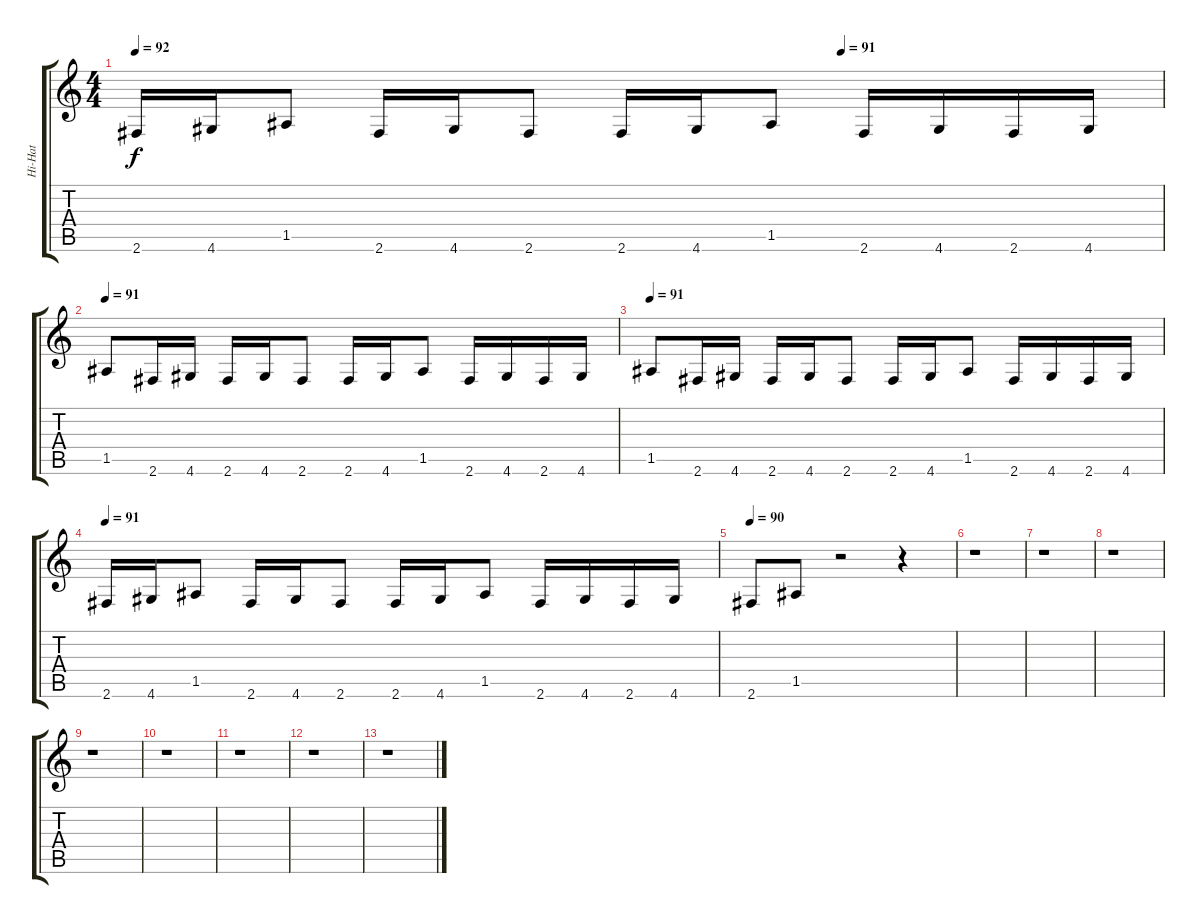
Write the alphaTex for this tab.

\track ("Hi-Hat" "Hi-Hat") {instrument acousticbass}
\staff {score tabs}
\tuning (E4 B3 G3 D3 A2 E2) {hide}
\ts (4 4)
\tempo 92
\tempo (91 0.6875)
\clef g2
\ks c
2.6.16{dy f} 4.6.16 1.5.8 2.6.16 4.6.16 2.6.8 2.6.16 4.6.16 1.5.8 2.6.16 4.6.16 2.6.16 4.6.16 |
\tempo 91
1.5.8 2.6.16 4.6.16 2.6.16 4.6.16 2.6.8 2.6.16 4.6.16 1.5.8 2.6.16 4.6.16 2.6.16 4.6.16 |
\tempo 91
1.5.8 2.6.16 4.6.16 2.6.16 4.6.16 2.6.8 2.6.16 4.6.16 1.5.8 2.6.16 4.6.16 2.6.16 4.6.16 |
\tempo 91
2.6.16 4.6.16 1.5.8 2.6.16 4.6.16 2.6.8 2.6.16 4.6.16 1.5.8 2.6.16 4.6.16 2.6.16 4.6.16 |
\tempo 90
2.6.8 1.5.8 r.2 r.4 |
r.1 |
r.1 |
r.1 |
r.1 |
r.1 |
r.1 |
r.1 |
r.1
